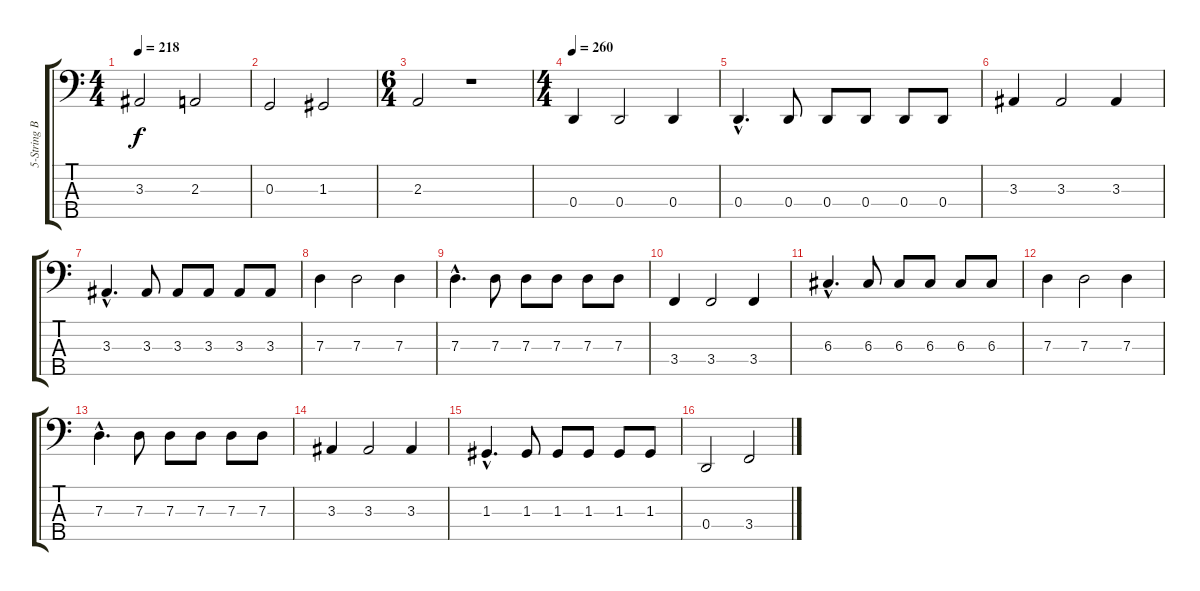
\track ("5-String Bass" "5-String B") {instrument electricbasspick}
\staff {score tabs}
\tuning (F2 C2 G1 D1 A0) {hide}
\ts (4 4)
\tempo 218
\clef f4
\ks c
3.3.2{dy f} 2.3.2 |
0.3.2 1.3.2 |
\ts (6 4)
2.3.2 r.1 |
\ts (4 4)
\tempo 260
0.4.4 0.4.2 0.4.4 |
0.4{hac}.4{d} 0.4.8 0.4.8 0.4.8 0.4.8 0.4.8 |
3.3.4 3.3.2 3.3.4 |
3.3{hac}.4{d} 3.3.8 3.3.8 3.3.8 3.3.8 3.3.8 |
7.3.4 7.3.2 7.3.4 |
7.3{hac}.4{d} 7.3.8 7.3.8 7.3.8 7.3.8 7.3.8 |
3.4.4 3.4.2 3.4.4 |
6.3{hac}.4{d} 6.3.8 6.3.8 6.3.8 6.3.8 6.3.8 |
7.3.4 7.3.2 7.3.4 |
7.3{hac}.4{d} 7.3.8 7.3.8 7.3.8 7.3.8 7.3.8 |
3.3.4 3.3.2 3.3.4 |
1.3{hac}.4{d} 1.3.8 1.3.8 1.3.8 1.3.8 1.3.8 |
0.4.2 3.4.2
